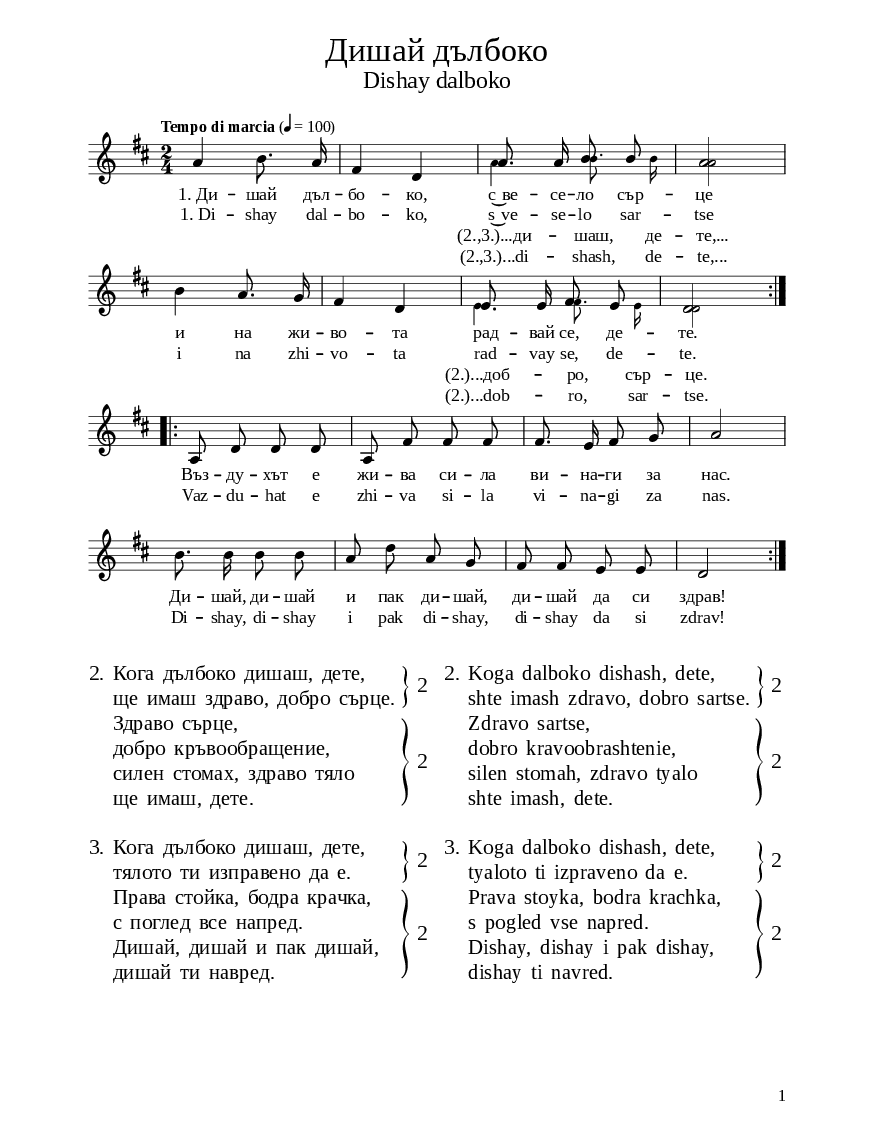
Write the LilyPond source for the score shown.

\version "2.24.1"

\include "include/globals.ily"

"rightBraces063" = \markup {
  \column {
    % repeat braces
    \translate #'(0 . -0.7 )
    \right-brace #20

    \translate #'(0 . -3.9 )
    \right-brace #42

    \translate #'(0 . -5.4 )
    \right-brace #20

    \translate #'(0 . -5.0 )
    \right-brace #43
  }
  \column {
    % repeat numbers
    \translate #'(0 . -1.2 )
    2

    \translate #'(0 . -4.5 )
    2

    \translate #'(0 . -9.5 )
    2

    \translate #'(0 . -7.0 )
    2
  }
}

\bookpart {
  \label #'ref063
  \tocItem \markup "Дишай дълбоко – Dishay dalboko "
  \include "include/bookpart-paper.ily"
  \score {
    \include "include/score-layout.ily"

    <<
      \new Voice = "mainVoice" \absolute  {
        \clef treble
        \key d \major
        \time 2/4
        \tempoFunc "Tempo di marcia" 4 "100"
        \autoBeamOff

          a'4 b'8. a'16 | fis'4 d' | \noBreak

          <<
            % now temporary add a second voice
            {
              \voiceTwo % this voice is in the same context as parent
              \stemUp a'8. a'16 b'8 b' | a'2 \stemNeutral
            }
            \new Voice = "tempVoice1" {
              % this is a new voice context
              \voiceOne \autoBeamOff
              \stemDown \tiny a'4 b'8. b'16 |
              \once \override NoteColumn.force-hshift = #1.2
              a'2 \stemNeutral
            }
          >>
          \oneVoice
          | \break

          b'4 a'8. g'16 | fis'4 d' | \noBreak

          <<
            % now temporary add a new voice
            {
              \voiceTwo % this voice is in the same context as parent
              \stemUp e'8. e'16 fis'8 e' | d'2 \stemNeutral
            }
            \new Voice = "tempVoice2" {
              % this is a new voice context
              \voiceOne \autoBeamOff
              \stemDown \tiny e'4 fis'8. e'16 |
              \once \override NoteColumn.force-hshift = #1.2
              d'2 \stemNeutral
            }
          >>
          \oneVoice
          \bar ":|.|:" | \break
          a8 d' d' d' | a8 fis' fis' fis' | fis'8. e'16 fis'8 g' |  a'2 \break |
          b'8. b'16 b'8 b' | a'8 d'' a' g' |  fis'8 fis'8 e'8 e'8|  d'2 \bar ":|." \break |
      }

      \new Lyrics \lyricsto "mainVoice" {
        "1. Ди" -- шай дъл -- бо -- ко, с~ве -- се -- ло сър -- це
        и на жи -- во -- та рад -- вай се, де -- те.
        Въз -- ду -- хът е жи -- ва си -- ла ви -- на -- ги за нас.
        Ди -- шай, ди -- шай и пак ди -- шай, ди -- шай да си здрав!
      }
      \new Lyrics \lyricsto "mainVoice" {
        "1. Di" -- shay dal -- bo -- ko, s~ve -- se -- lo sar -- tse
        i na zhi -- vo -- ta rad -- vay se, de -- te.
        Vaz -- du -- hat e zhi -- va si -- la vi -- na -- gi za nas.
        Di -- shay, di -- shay i pak di -- shay, di -- shay da si zdrav!
      }

      \new Lyrics \lyricsto "tempVoice1" {
        "(2.,3.)...ди" -- шаш, де -- те,...
      }
      \new Lyrics \lyricsto "tempVoice1" {
        "(2.,3.)...di" -- shash, de -- te,...
      }

      \new Lyrics \lyricsto "tempVoice2" {
        "(2.)...доб" -- ро, сър -- це.
      }
      \new Lyrics \lyricsto "tempVoice2" {
        "(2.)...dob" -- ro, sar -- tse.
      }
    >>

    \header {
      title = \titleFunc "Дишай дълбоко" "Dishay dalboko"
    }

    \midi{}

  } % score



  \markup \fontsize #bgCoupletFontSize {
    %\hspace #1
    \override #`(baseline-skip . ,bgCoupletBaselineSkip)
    \column {

      \line {   2.  Кога дълбоко дишаш, дете,}

      \line {   "   "ще имаш здраво, добро сърце.}

      \line {   "   "Здраво сърце, }

      \line {   "   "добро кръвообращение,}

      \line {   "   "силен стомах, здраво тяло}

      \line {   "   "ще имаш, дете.}

      \line {   "   "}

      \line {   3. Кога дълбоко дишаш, дете,}

      \line {   "   "тялото ти изправено да е.}

      \line {   "   "Права стойка, бодра крачка,}

      \line {   "   "с поглед все напред.}

      \line {   "   "Дишай, дишай и пак дишай, }

      \line {   "   "дишай ти навред. }
    }
    \"rightBraces063"
    \hspace #1
    \override #`(baseline-skip . ,bgCoupletBaselineSkip)
    \column {

      \line {   2.  Koga dalboko dishash, dete,}

      \line {   "   "shte imash zdravo, dobro sartse.}

      \line {   "   "Zdravo sartse, }

      \line {   "   "dobro kravoobrashtenie,}

      \line {   "   "silen stomah, zdravo tyalo}

      \line {   "   "shte imash, dete.}

      \line {   "   "}

      \line {   3. Koga dalboko dishash, dete,}


      \line {   "   "tyaloto ti izpraveno da e.}

      \line {   "   "Prava stoyka, bodra krachka,}

      \line {   "   "s pogled vse napred.}

      \line {   "   "Dishay, dishay i pak dishay, }

      \line {   "   "dishay ti navred. }
    } %column
    \"rightBraces063"
  } % markup

  \pageBreak

  % include foreign translation(s) of the song
  \version "2.24.1"

\markup \fill-line { \fontsize #deTitleFontSize "Atme tief" }
\markup \null
\markup \null
\markup \fontsize #deCoupletFontSize {
  \hspace #15
  \override #`(baseline-skip . ,deCoupletBaselineSkip)

  \column {

\line { 1. Atme tief mit fröhlichem Herzen,}

\line { "   "und erfreue dich, Kind, am Leben.}

\line { "   "Die Luft ist für uns immer eine lebendige Kraft,}

\line { "   "atme, atme und atme wieder,}

\line { "   "atme, auf dass du gesund bleibst!}
 \line { " " }
\line { 2. Wenn du, Kind, tief atmest,}

\line { "   " wirst du ein gesundes, gutes Herz haben.}

\line { "   "Ein gesundes Herz, einen guten Kreislauf,}

\line { "   "einen starken Magen, einen starken Körper}

\line { "   "wirst du, Kind, haben.}
 \line { " " }
\line { 3. Wenn du, Kind, tief atmest,}

\line { "   "soll dein Körper aufgerichtet sein!}

\line { "   "Aufrechte Haltung, ein munterer Schritt,}

\line { "   "mit dem Blick immer vorwärts.}

\line { "   "Atme, atme und atme wieder,}

\line { "   "atme du überall.}


           }
       
    }    


} % bookpart
